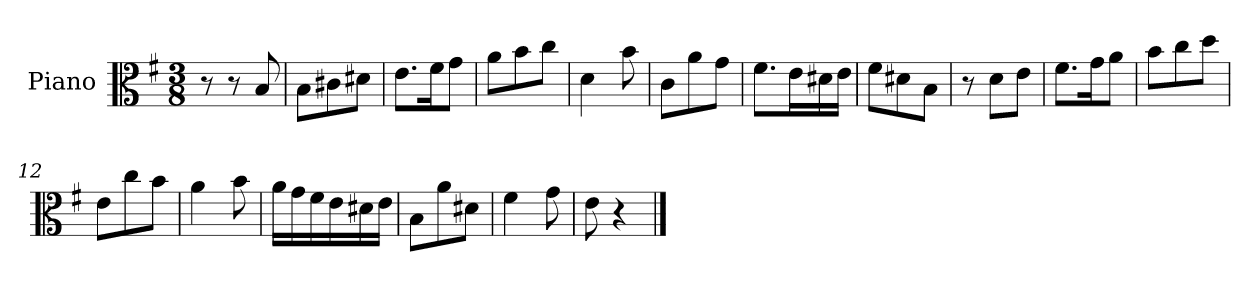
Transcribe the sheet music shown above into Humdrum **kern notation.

**kern
*part1
*staff1
*I"Piano
*I'Pno
*clefC3
*k[f#]
*e:
*M3/8
=1
8r
8r
8B/
=2
8B\L
8c#X\
8d#X\J
=3
8.e\L
16f#\K
8g\J
=4
8a\L
8b\
8cc\J
=5
4d\
8b\
=6
8c\L
8a\
8g\J
=7
8.f#\L
16e\L
16d#X\
16e\JJ
=8
8f#\L
8d#X\
8B\J
=9
8r
8d\L
8e\J
=10
8.f#\L
16g\K
8a\J
=11
8b\L
8cc\
8dd\J
=12
8e\L
8cc\
8b\J
=13
4a\
8b\
=14
16a\LL
16g\
16f#\
16e\
16d#X\
16e\JJ
=15
8B\L
8a\
8d#X\J
=16
4f#\
8g\
=17
8e\
4r
==
*-
